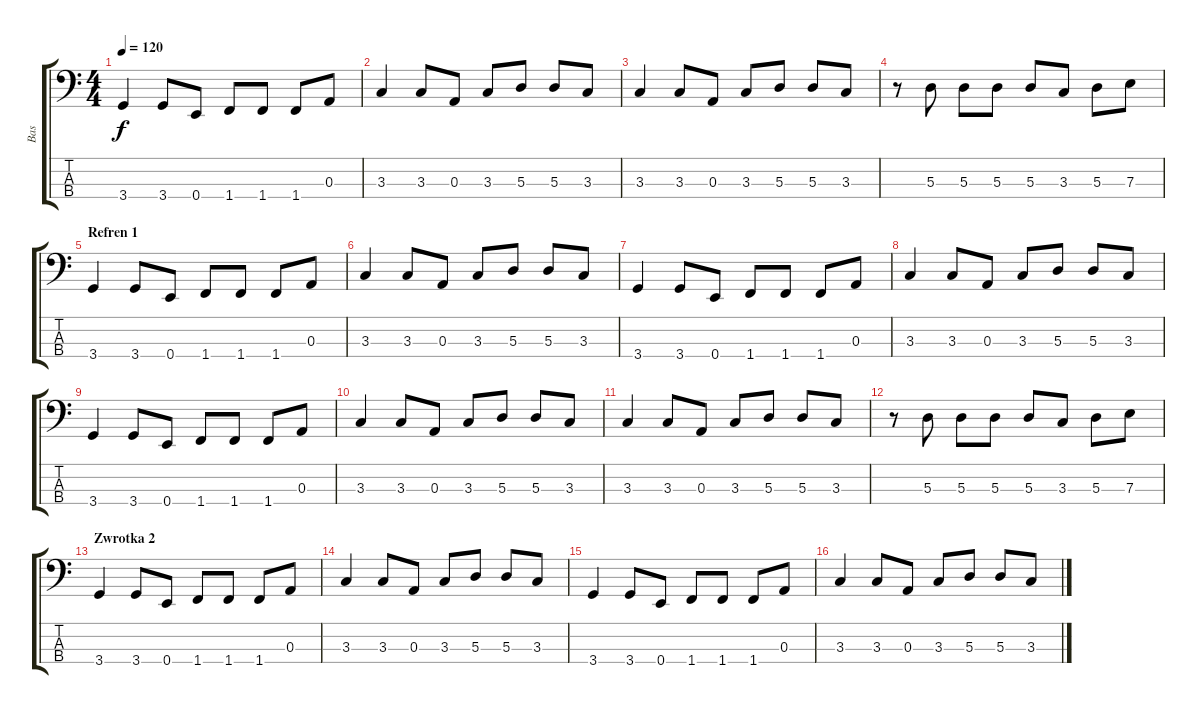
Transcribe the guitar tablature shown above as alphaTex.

\track ("Bas" "Bas") {instrument electricbassfinger}
\staff {score tabs}
\tuning (G2 D2 A1 E1) {hide}
\ts (4 4)
\tempo 120
\clef f4
\ks c
3.4.4{dy f} 3.4.8 0.4.8 1.4.8 1.4.8 1.4.8 0.3.8 |
3.3.4 3.3.8 0.3.8 3.3.8 5.3.8 5.3.8 3.3.8 |
3.3.4 3.3.8 0.3.8 3.3.8 5.3.8 5.3.8 3.3.8 |
r.8 5.3.8 5.3.8 5.3.8 5.3.8 3.3.8 5.3.8 7.3.8 |
\section ("" "Refren 1")
3.4.4 3.4.8 0.4.8 1.4.8 1.4.8 1.4.8 0.3.8 |
3.3.4 3.3.8 0.3.8 3.3.8 5.3.8 5.3.8 3.3.8 |
3.4.4 3.4.8 0.4.8 1.4.8 1.4.8 1.4.8 0.3.8 |
3.3.4 3.3.8 0.3.8 3.3.8 5.3.8 5.3.8 3.3.8 |
3.4.4 3.4.8 0.4.8 1.4.8 1.4.8 1.4.8 0.3.8 |
3.3.4 3.3.8 0.3.8 3.3.8 5.3.8 5.3.8 3.3.8 |
3.3.4 3.3.8 0.3.8 3.3.8 5.3.8 5.3.8 3.3.8 |
r.8 5.3.8 5.3.8 5.3.8 5.3.8 3.3.8 5.3.8 7.3.8 |
\section ("" "Zwrotka 2")
3.4.4 3.4.8 0.4.8 1.4.8 1.4.8 1.4.8 0.3.8 |
3.3.4 3.3.8 0.3.8 3.3.8 5.3.8 5.3.8 3.3.8 |
3.4.4 3.4.8 0.4.8 1.4.8 1.4.8 1.4.8 0.3.8 |
3.3.4 3.3.8 0.3.8 3.3.8 5.3.8 5.3.8 3.3.8
